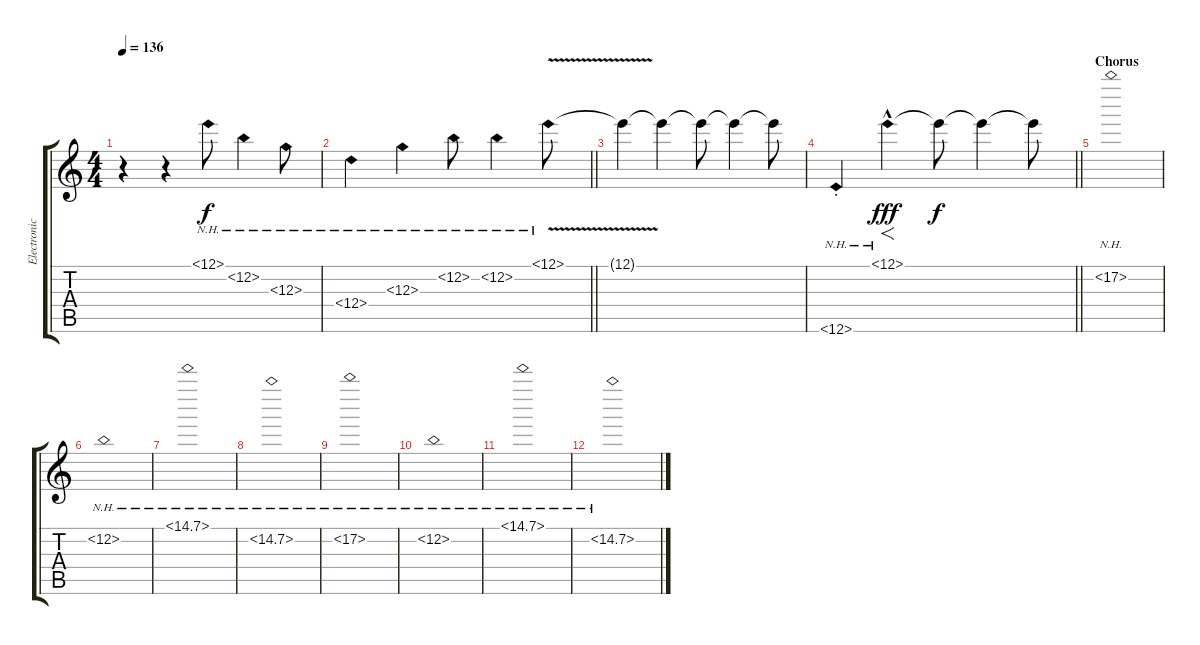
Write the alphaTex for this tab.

\track ("Electronic and Orchestral Sounds" "Electronic") {instrument distortionguitar}
\staff {score tabs}
\tuning (E4 B3 G3 D3 A2 E2) {hide}
\ts (4 4)
\tempo 136
\clef g2
\ks c
r.4{dy f} r.4 12.1{nh}.8 12.2{nh}.4 12.3{nh}.8 |
\barLineRight lightlight
12.4{nh}.4 12.3{nh}.4 12.2{nh}.8 12.2{nh}.4 12.1{nh v}.8 |
12.1{t}.4 12.1{t}.4 12.1{t}.8 12.1{t}.4 12.1{t}.8 |
\barLineRight lightlight
12.6{nh st}.4 12.1{nh hac}.4{f dy fff volume 16} 12.1{t}.8{dy f} 12.1{t}.4 12.1{t}.8 |
\section ("" "Chorus")
17.2{nh}.1{volume 7} |
13.2{nh}.1 |
15.1{nh}.1 |
15.2{nh}.1 |
17.2{nh}.1{volume 7} |
13.2{nh}.1 |
15.1{nh}.1 |
15.2{nh}.1
